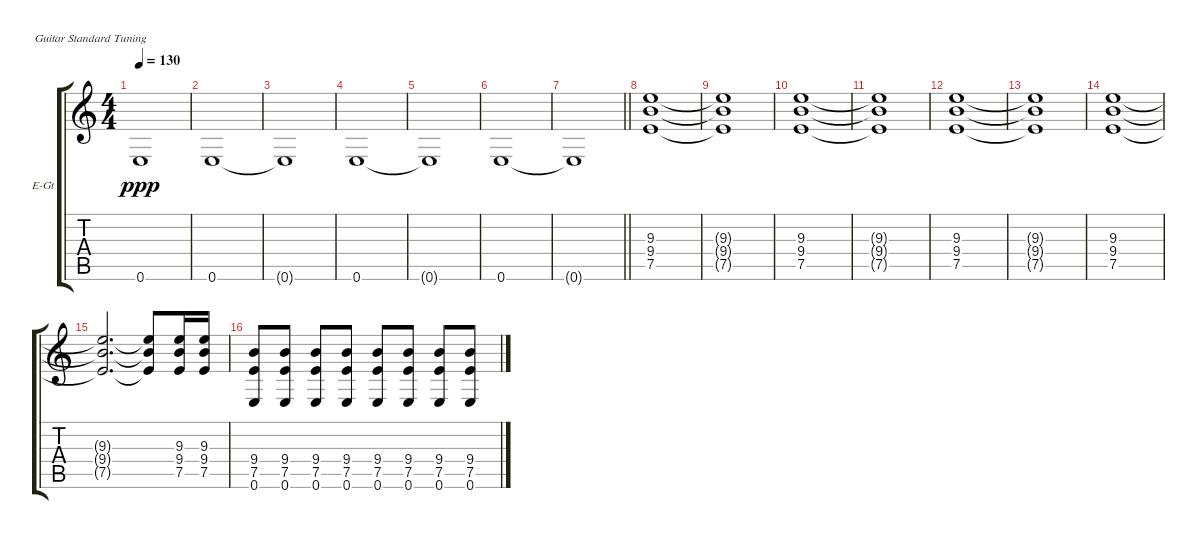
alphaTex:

\defaultSystemsLayout 4
\bracketExtendMode groupsimilarinstruments
\firstSystemTrackNameOrientation horizontal
\otherSystemsTrackNameOrientation horizontal
\chordDiagramsInScore
\track ("Dirty Rhythm Guitar" "E-Gt") {instrument distortionguitar}
\staff {score tabs}
\tuning (E4 B3 G3 D3 A2 E2)
\ts (4 4)
\tempo 130
\clef g2
\ks c
0.6{t}.1{dy ppp} |
0.6.1 |
0.6{t}.1 |
0.6.1 |
0.6{t}.1 |
0.6.1 |
\barLineRight lightlight
0.6{t}.1 |
(7.5 9.4 9.3).1 |
(9.3{t} 9.4{t} 7.5{t}).1 |
(7.5 9.4 9.3).1 |
(9.3{t} 9.4{t} 7.5{t}).1 |
(7.5 9.4 9.3).1 |
(9.3{t} 9.4{t} 7.5{t}).1 |
(7.5 9.4 9.3).1 |
(9.3{t} 9.4{t} 7.5{t}).2{d} (7.5{t} 9.4{t} 9.3{t}).8 (7.5 9.4 9.3).16 (9.3 9.4 7.5).16 |
(7.5 0.6 9.4).8 (7.5 0.6 9.4).8 (7.5 0.6 9.4).8 (7.5 0.6 9.4).8 (7.5 0.6 9.4).8 (7.5 0.6 9.4).8 (7.5 0.6 9.4).8 (7.5 0.6 9.4).8
